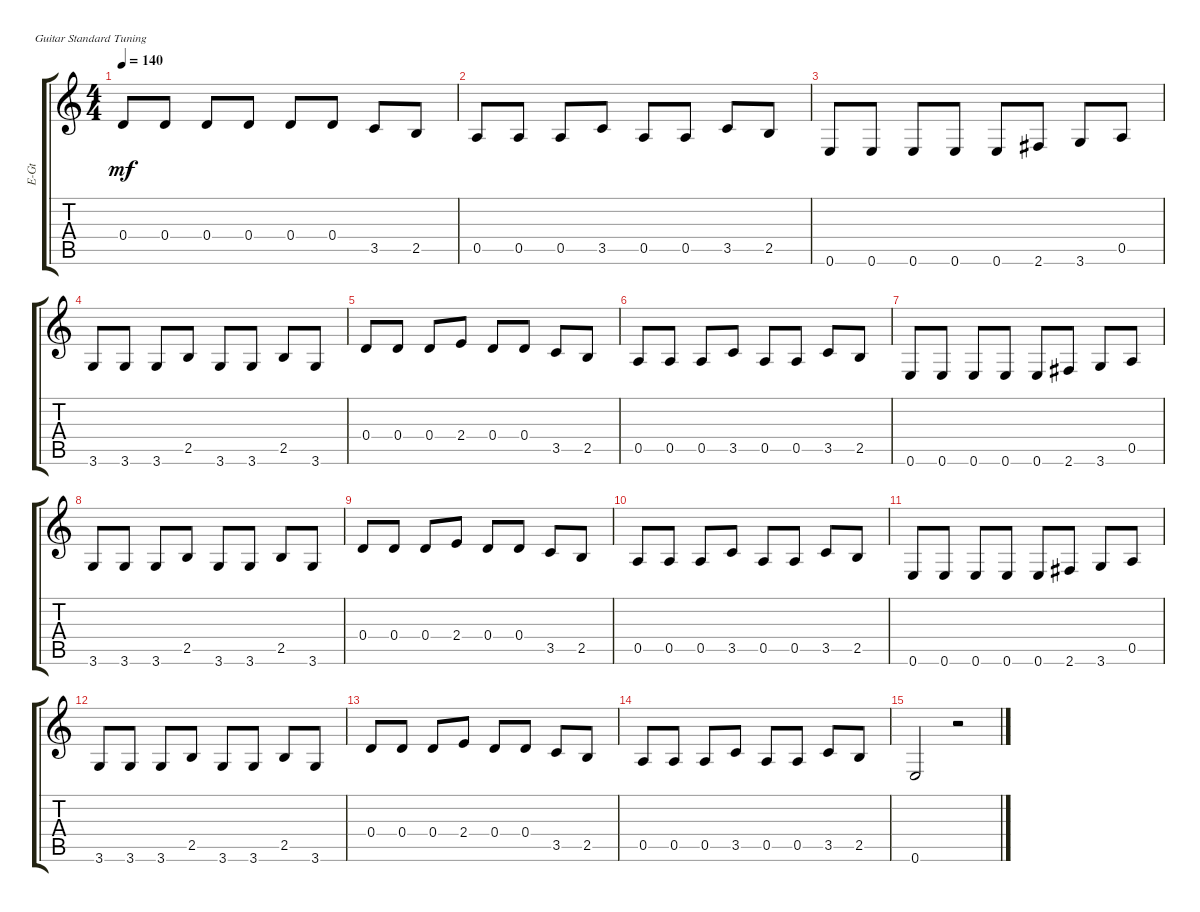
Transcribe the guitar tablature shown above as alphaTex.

\track ("Electric Guitar" "E-Gt") {instrument distortionguitar}
\staff {score tabs}
\tuning (E4 B3 G3 D3 A2 E2)
\ts (4 4)
\tempo 140
\clef g2
\ks c
0.4.8{dy mf} 0.4.8 0.4.8 0.4.8 0.4.8 0.4.8 3.5.8 2.5.8 |
0.5.8 0.5.8 0.5.8 3.5.8 0.5.8 0.5.8 3.5.8 2.5.8 |
0.6.8 0.6.8 0.6.8 0.6.8 0.6.8 2.6.8 3.6.8 0.5.8 |
3.6.8 3.6.8 3.6.8 2.5.8 3.6.8 3.6.8 2.5.8 3.6.8 |
0.4.8 0.4.8 0.4.8 2.4.8 0.4.8 0.4.8 3.5.8 2.5.8 |
0.5.8 0.5.8 0.5.8 3.5.8 0.5.8 0.5.8 3.5.8 2.5.8 |
0.6.8 0.6.8 0.6.8 0.6.8 0.6.8 2.6.8 3.6.8 0.5.8 |
3.6.8 3.6.8 3.6.8 2.5.8 3.6.8 3.6.8 2.5.8 3.6.8 |
0.4.8 0.4.8 0.4.8 2.4.8 0.4.8 0.4.8 3.5.8 2.5.8 |
0.5.8 0.5.8 0.5.8 3.5.8 0.5.8 0.5.8 3.5.8 2.5.8 |
0.6.8 0.6.8 0.6.8 0.6.8 0.6.8 2.6.8 3.6.8 0.5.8 |
3.6.8 3.6.8 3.6.8 2.5.8 3.6.8 3.6.8 2.5.8 3.6.8 |
0.4.8 0.4.8 0.4.8 2.4.8 0.4.8 0.4.8 3.5.8 2.5.8 |
0.5.8 0.5.8 0.5.8 3.5.8 0.5.8 0.5.8 3.5.8 2.5.8 |
\scale
0.333333 0.6.2 r.2
